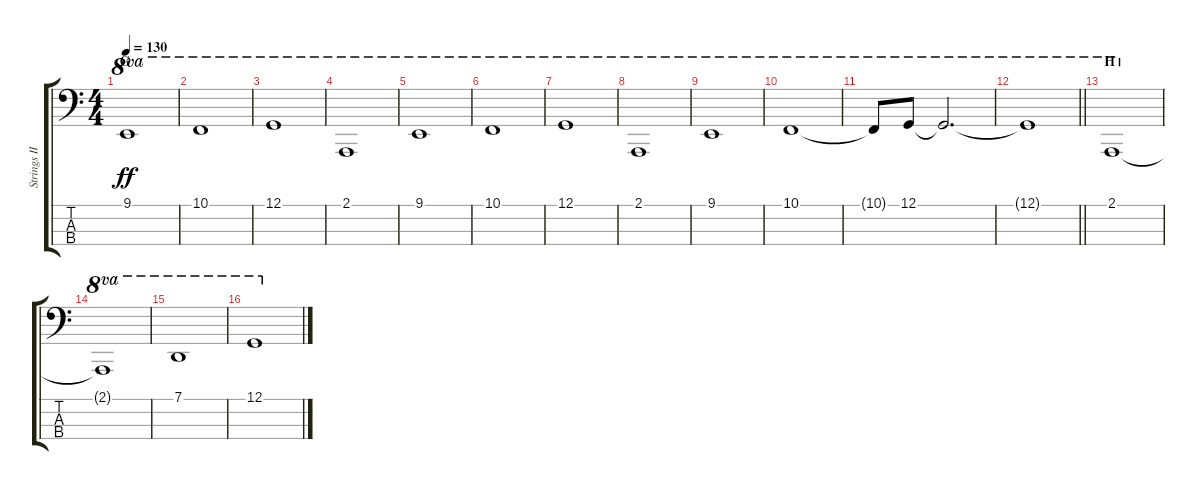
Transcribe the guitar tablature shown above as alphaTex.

\track ("Strings II" "Strings II") {instrument stringensemble1}
\staff {score tabs}
\tuning (G2 D2 A1 E1) {hide}
\ts (4 4)
\section ("" "G")
\tempo 130
\clef f4
\ks c
9.1.1{ot 8va dy ff} |
10.1.1{ot 8va} |
12.1.1{ot 8va} |
2.1.1{ot 8va} |
9.1.1{ot 8va} |
10.1.1{ot 8va} |
12.1.1{ot 8va} |
2.1.1{ot 8va} |
9.1.1{ot 8va} |
10.1.1{ot 8va} |
10.1{t}.8{ot 8va} 12.1.8{ot 8va} 12.1{t}.2{d ot 8va} |
\barLineRight lightlight
12.1{t}.1{ot 8va} |
\section ("" "H")
2.1.1{ot 8va} |
2.1{t}.1{ot 8va} |
7.1.1{ot 8va} |
12.1.1{ot 8va}
